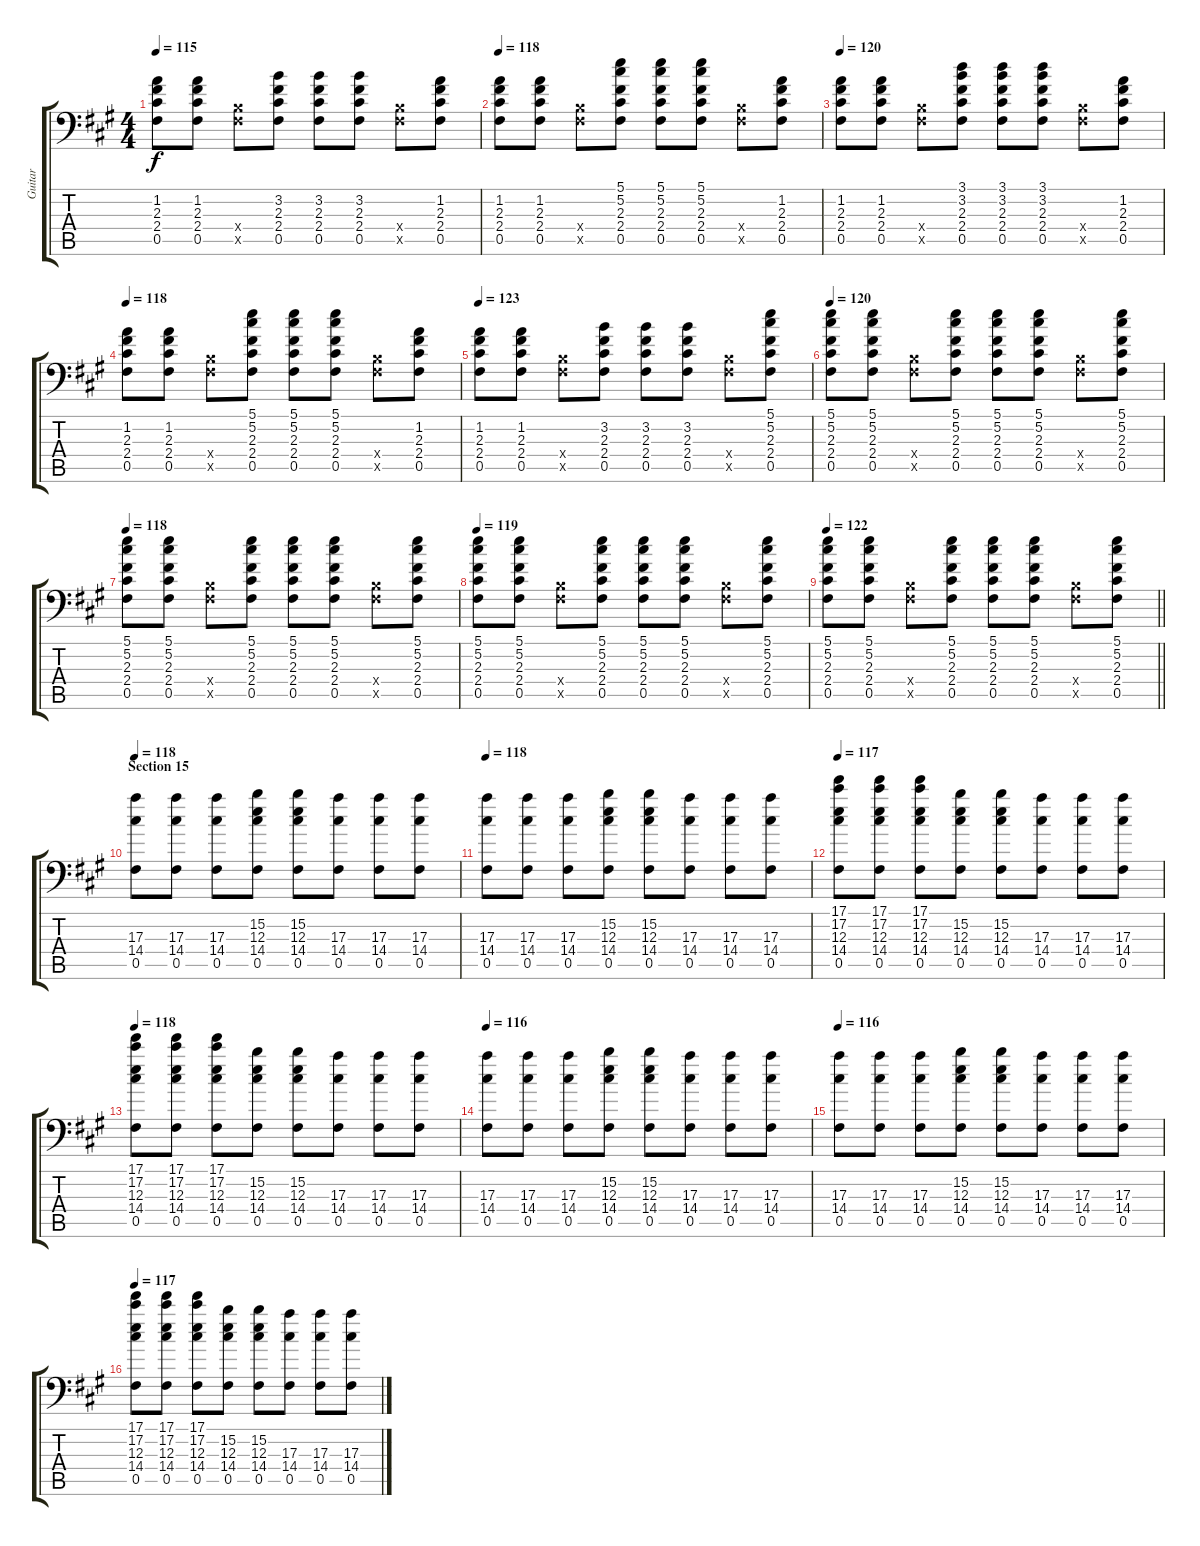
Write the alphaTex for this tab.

\track ("Guitar" "Guitar") {instrument overdrivenguitar}
\staff {score tabs}
\tuning (B3 Ab3 E3 B2 Gb2 Gb1) {hide}
\ts (4 4)
\tempo 115
\clef f4
\ks f#minor
(1.2 2.3 2.4 0.5).8{dy f} (1.2 2.3 2.4 0.5).8 (0.4{x} 0.5{x}).8 (3.2 2.3 2.4 0.5).8 (3.2 2.3 2.4 0.5).8 (3.2 2.3 2.4 0.5).8 (0.4{x} 0.5{x}).8 (1.2 2.3 2.4 0.5).8 |
\tempo 118
(1.2 2.3 2.4 0.5).8 (1.2 2.3 2.4 0.5).8 (0.4{x} 0.5{x}).8 (5.1 5.2 2.3 2.4 0.5).8 (5.1 5.2 2.3 2.4 0.5).8 (5.1 5.2 2.3 2.4 0.5).8 (0.4{x} 0.5{x}).8 (1.2 2.3 2.4 0.5).8 |
\tempo 120
(1.2 2.3 2.4 0.5).8 (1.2 2.3 2.4 0.5).8 (0.4{x} 0.5{x}).8 (3.1 3.2 2.3 2.4 0.5).8 (3.1 3.2 2.3 2.4 0.5).8 (3.1 3.2 2.3 2.4 0.5).8 (0.4{x} 0.5{x}).8 (1.2 2.3 2.4 0.5).8 |
\tempo 118
(1.2 2.3 2.4 0.5).8 (1.2 2.3 2.4 0.5).8 (0.4{x} 0.5{x}).8 (5.1 5.2 2.3 2.4 0.5).8 (5.1 5.2 2.3 2.4 0.5).8 (5.1 5.2 2.3 2.4 0.5).8 (0.4{x} 0.5{x}).8 (1.2 2.3 2.4 0.5).8 |
\tempo 123
(1.2 2.3 2.4 0.5).8 (1.2 2.3 2.4 0.5).8 (0.4{x} 0.5{x}).8 (3.2 2.3 2.4 0.5).8 (3.2 2.3 2.4 0.5).8 (3.2 2.3 2.4 0.5).8 (0.4{x} 0.5{x}).8 (5.1 5.2 2.3 2.4 0.5).8 |
\tempo 120
(5.1 5.2 2.3 2.4 0.5).8 (5.1 5.2 2.3 2.4 0.5).8 (0.4{x} 0.5{x}).8 (5.1 5.2 2.3 2.4 0.5).8 (5.1 5.2 2.3 2.4 0.5).8 (5.1 5.2 2.3 2.4 0.5).8 (0.4{x} 0.5{x}).8 (5.1 5.2 2.3 2.4 0.5).8 |
\tempo 118
(5.1 5.2 2.3 2.4 0.5).8 (5.1 5.2 2.3 2.4 0.5).8 (0.4{x} 0.5{x}).8 (5.1 5.2 2.3 2.4 0.5).8 (5.1 5.2 2.3 2.4 0.5).8 (5.1 5.2 2.3 2.4 0.5).8 (0.4{x} 0.5{x}).8 (5.1 5.2 2.3 2.4 0.5).8 |
\tempo 119
(5.1 5.2 2.3 2.4 0.5).8 (5.1 5.2 2.3 2.4 0.5).8 (0.4{x} 0.5{x}).8 (5.1 5.2 2.3 2.4 0.5).8 (5.1 5.2 2.3 2.4 0.5).8 (5.1 5.2 2.3 2.4 0.5).8 (0.4{x} 0.5{x}).8 (5.1 5.2 2.3 2.4 0.5).8 |
\tempo 122
\barLineRight lightlight
(5.1 5.2 2.3 2.4 0.5).8 (5.1 5.2 2.3 2.4 0.5).8 (0.4{x} 0.5{x}).8 (5.1 5.2 2.3 2.4 0.5).8 (5.1 5.2 2.3 2.4 0.5).8 (5.1 5.2 2.3 2.4 0.5).8 (0.4{x} 0.5{x}).8 (5.1 5.2 2.3 2.4 0.5).8 |
\section ("" "Section 15")
\tempo 118
(17.3 14.4 0.5).8 (17.3 14.4 0.5).8 (17.3 14.4 0.5).8 (15.2 12.3 14.4 0.5).8 (15.2 12.3 14.4 0.5).8 (17.3 14.4 0.5).8 (17.3 14.4 0.5).8 (17.3 14.4 0.5).8 |
\tempo 118
(17.3 14.4 0.5).8 (17.3 14.4 0.5).8 (17.3 14.4 0.5).8 (15.2 12.3 14.4 0.5).8 (15.2 12.3 14.4 0.5).8 (17.3 14.4 0.5).8 (17.3 14.4 0.5).8 (17.3 14.4 0.5).8 |
\tempo 117
(17.1 17.2 12.3 14.4 0.5).8 (17.1 17.2 12.3 14.4 0.5).8 (17.1 17.2 12.3 14.4 0.5).8 (15.2 12.3 14.4 0.5).8 (15.2 12.3 14.4 0.5).8 (17.3 14.4 0.5).8 (17.3 14.4 0.5).8 (17.3 14.4 0.5).8 |
\tempo 118
(17.1 17.2 12.3 14.4 0.5).8 (17.1 17.2 12.3 14.4 0.5).8 (17.1 17.2 12.3 14.4 0.5).8 (15.2 12.3 14.4 0.5).8 (15.2 12.3 14.4 0.5).8 (17.3 14.4 0.5).8 (17.3 14.4 0.5).8 (17.3 14.4 0.5).8 |
\tempo 116
(17.3 14.4 0.5).8 (17.3 14.4 0.5).8 (17.3 14.4 0.5).8 (15.2 12.3 14.4 0.5).8 (15.2 12.3 14.4 0.5).8 (17.3 14.4 0.5).8 (17.3 14.4 0.5).8 (17.3 14.4 0.5).8 |
\tempo 116
(17.3 14.4 0.5).8 (17.3 14.4 0.5).8 (17.3 14.4 0.5).8 (15.2 12.3 14.4 0.5).8 (15.2 12.3 14.4 0.5).8 (17.3 14.4 0.5).8 (17.3 14.4 0.5).8 (17.3 14.4 0.5).8 |
\tempo 117
(17.1 17.2 12.3 14.4 0.5).8 (17.1 17.2 12.3 14.4 0.5).8 (17.1 17.2 12.3 14.4 0.5).8 (15.2 12.3 14.4 0.5).8 (15.2 12.3 14.4 0.5).8 (17.3 14.4 0.5).8 (17.3 14.4 0.5).8 (17.3 14.4 0.5).8
